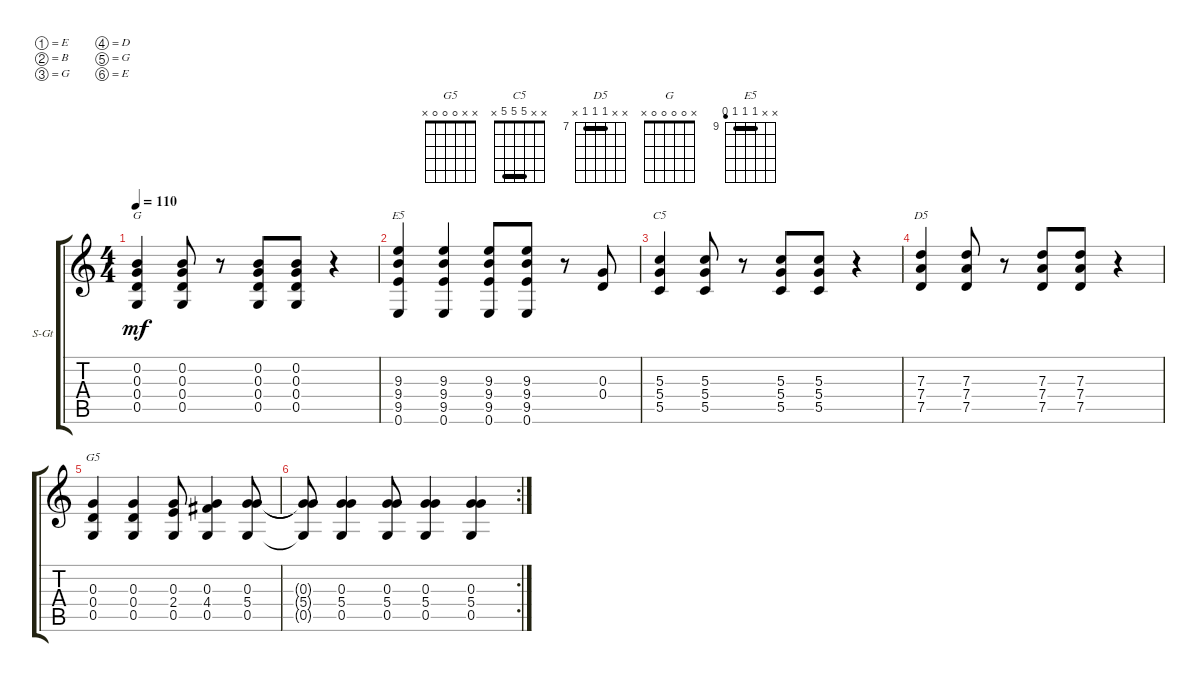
\defaultSystemsLayout 4
\bracketExtendMode groupsimilarinstruments
\firstSystemTrackNameOrientation horizontal
\otherSystemsTrackNameOrientation horizontal
\track ("Steel Guitar" "S-Gt") {instrument acousticguitarsteel}
\staff {score tabs}
\tuning (E4 B3 G3 D3 G2 E2)
\chord ("G5" x x 0 0 0 x)
\chord ("C5" x x 5 5 5 x) {barre (5 5)}
\chord ("D5" x x 7 7 7 x) {firstfret 7 barre (7 7)}
\chord ("G" x 0 0 0 0 x)
\chord ("E5" x x 9 9 9 8) {firstfret 9 barre (9 9)}
\ts (4 4)
\tempo 110
\clef g2
\ks c
(0.5 0.4 0.3 0.2).4{ch "G" dy mf} (0.5 0.4 0.3 0.2).8 r.8 (0.5 0.4 0.3 0.2).8 (0.5 0.4 0.3 0.2).8 r.4 |
(9.5 9.4 0.6 9.3).4{ch "E5"} (9.5 9.4 0.6 9.3).4 (9.5 9.4 0.6 9.3).8 (9.5 9.4 0.6 9.3).8 r.8 (0.4 0.3).8 |
(5.5 5.4 5.3).4{ch "C5"} (5.5 5.4 5.3).8 r.8 (5.5 5.4 5.3).8 (5.5 5.4 5.3).8 r.4 |
(7.5 7.4 7.3).4{ch "D5"} (7.5 7.4 7.3).8 r.8 (7.5 7.4 7.3).8 (7.5 7.4 7.3).8 r.4 |
(0.5 0.4 0.3).4{ch "G5"} (0.5 0.4 0.3).4 (0.5 2.4 0.3).8 (0.5 4.4 0.3).4 (0.5 5.4 0.3).8 |
\rc 2
(0.5{t} 5.4{t} 0.3{t}).8 (0.5 5.4 0.3).4 (0.5 5.4 0.3).8 (0.5 5.4 0.3).4 (0.5 5.4 0.3).4
